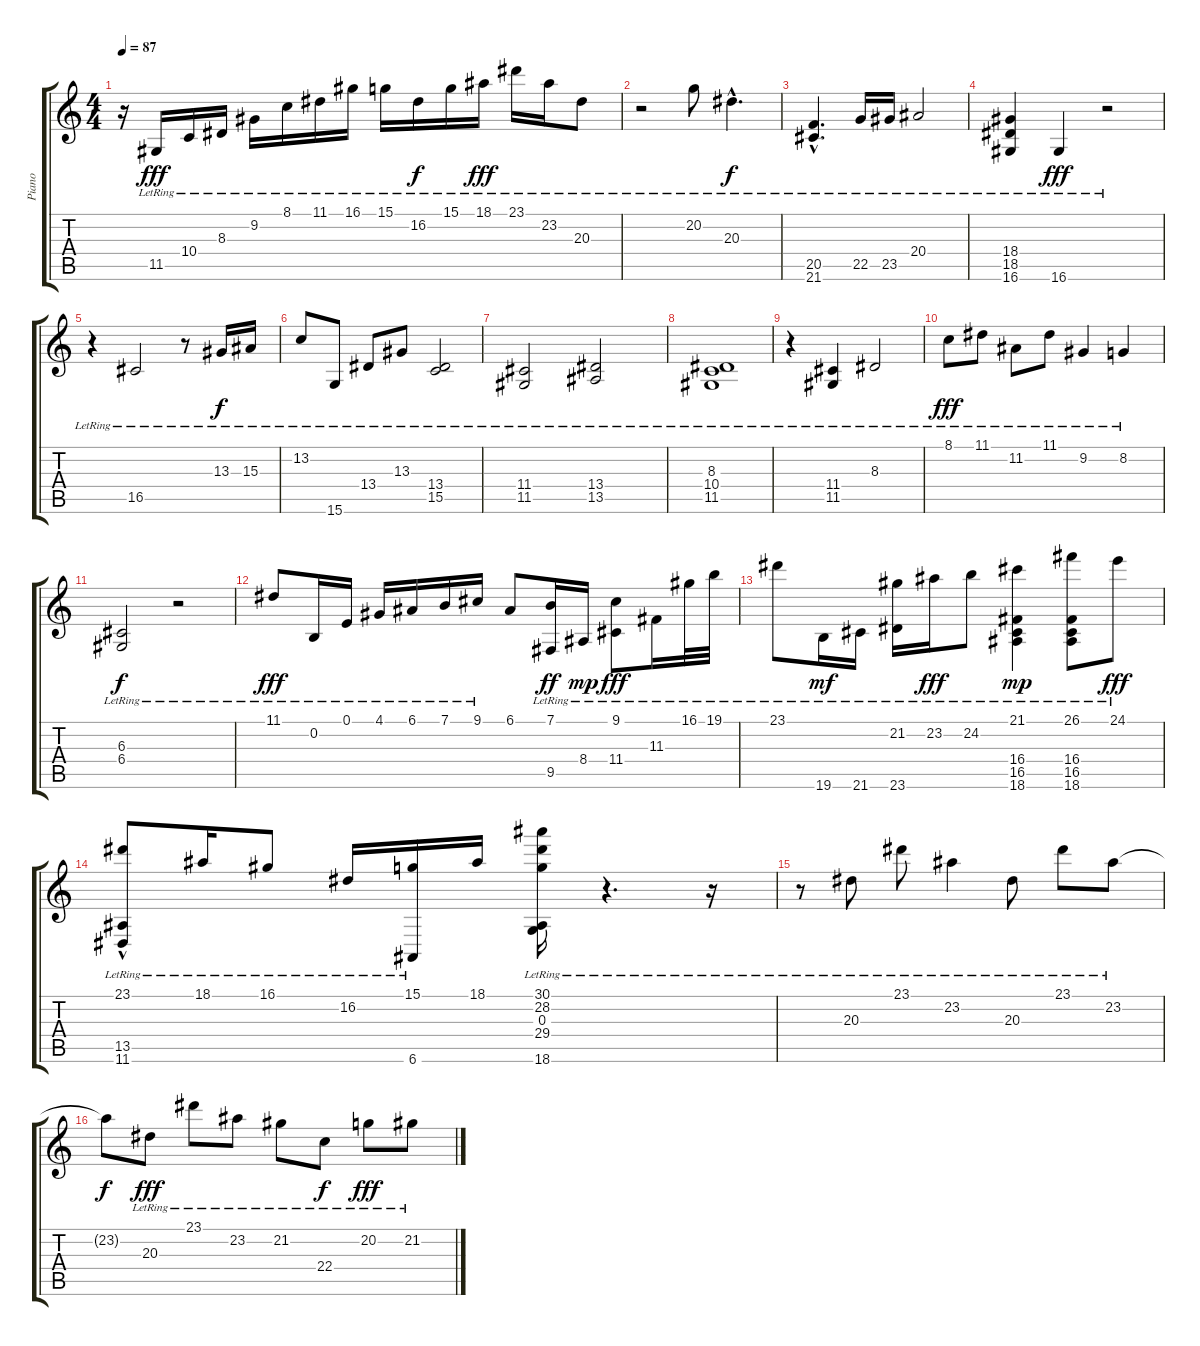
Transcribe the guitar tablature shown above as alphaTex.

\track ("Piano" "Piano") {instrument acousticgrandpiano}
\staff {score tabs}
\tuning (E4 B3 G3 D3 A2 E2) {hide}
\ts (4 4)
\tempo 87
\clef g2
\ks c
r.16{dy f} 11.5{lr}.16{dy fff} 10.4{lr}.16 8.3{lr}.16 9.2{lr}.16 8.1{lr}.16 11.1{lr}.16 16.1{lr}.16 15.1{lr}.16 16.2{lr}.16{dy f} 15.1{lr}.16 18.1{lr}.16{dy fff} 23.1{lr}.16 23.2{lr}.16 20.3{lr}.8 |
r.2 20.2{lr}.8 20.3{hac lr}.4{d dy f} |
(20.5{hac lr} 21.6{lr}).4{d} 22.5{lr}.16 23.5{lr}.16 20.4{lr}.2 |
(18.4{lr} 18.5{lr} 16.6{lr}).4 16.6{lr}.4{dy fff} r.2 |
r.4 16.5{lr}.2 r.8 13.3{lr}.16{dy f} 15.3{lr}.16 |
13.2{lr}.8 15.6{lr}.8 13.4{lr}.8 13.3{lr}.8 (13.4{lr} 15.5{lr}).2 |
(11.4{lr} 11.5{lr}).2 (13.4{lr} 13.5{lr}).2 |
(8.3{lr} 10.4{lr} 11.5{lr}).1 |
r.4 (11.4{lr} 11.5{lr}).4 8.3{lr}.2 |
8.1{lr}.8{dy fff} 11.1{lr}.8 11.2{lr}.8 11.1{lr}.8 9.2{lr}.4 8.2{lr}.4 |
(6.3{lr} 6.4{lr}).2{dy f} r.2 |
11.1{lr}.8{dy fff} 0.2{lr}.16 0.1{lr}.16 4.1{lr}.16 6.1{lr}.16 7.1{lr}.16 9.1{lr}.16 6.1.8 (7.1{lr} 9.5{lr}).16{dy ff} 8.4{lr}.16{dy mp} (9.1{lr} 11.4{lr}).8{dy fff} 11.3{lr}.16 16.1{lr}.32 19.1{lr}.32 |
23.1{lr}.8 19.6{lr}.16{dy mf} 21.6{lr}.16 (21.2{lr} 23.6{lr}).16 23.2{lr}.16{dy fff} 24.2{lr}.8 (21.1{lr} 16.4{lr} 16.5{lr} 18.6{lr}).4{dy mp} (26.1{lr} 16.4{lr} 16.5{lr} 18.6{lr}).8 24.1{lr}.8{dy fff} |
(23.1{lr} 13.5{lr} 11.6{hac lr}).8 18.1{lr}.16 16.1{lr}.8 16.2{lr}.16 (15.1{lr} 6.6{lr}).16 18.1.16 (30.1 28.2{lr} 0.3{lr} 29.4{lr} 18.6{lr}).16 r.4{d} r.16 |
r.8 20.3{lr}.8 23.1{lr}.8 23.2{lr}.4 20.3{lr}.8 23.1{lr}.8 23.2{lr}.8 |
23.2{t}.8{dy f} 20.3{lr}.8{dy fff} 23.1{lr}.8 23.2{lr}.8 21.2{lr}.8 22.4{lr}.8{dy f} 20.2{lr}.8{dy fff} 21.2{lr}.8
